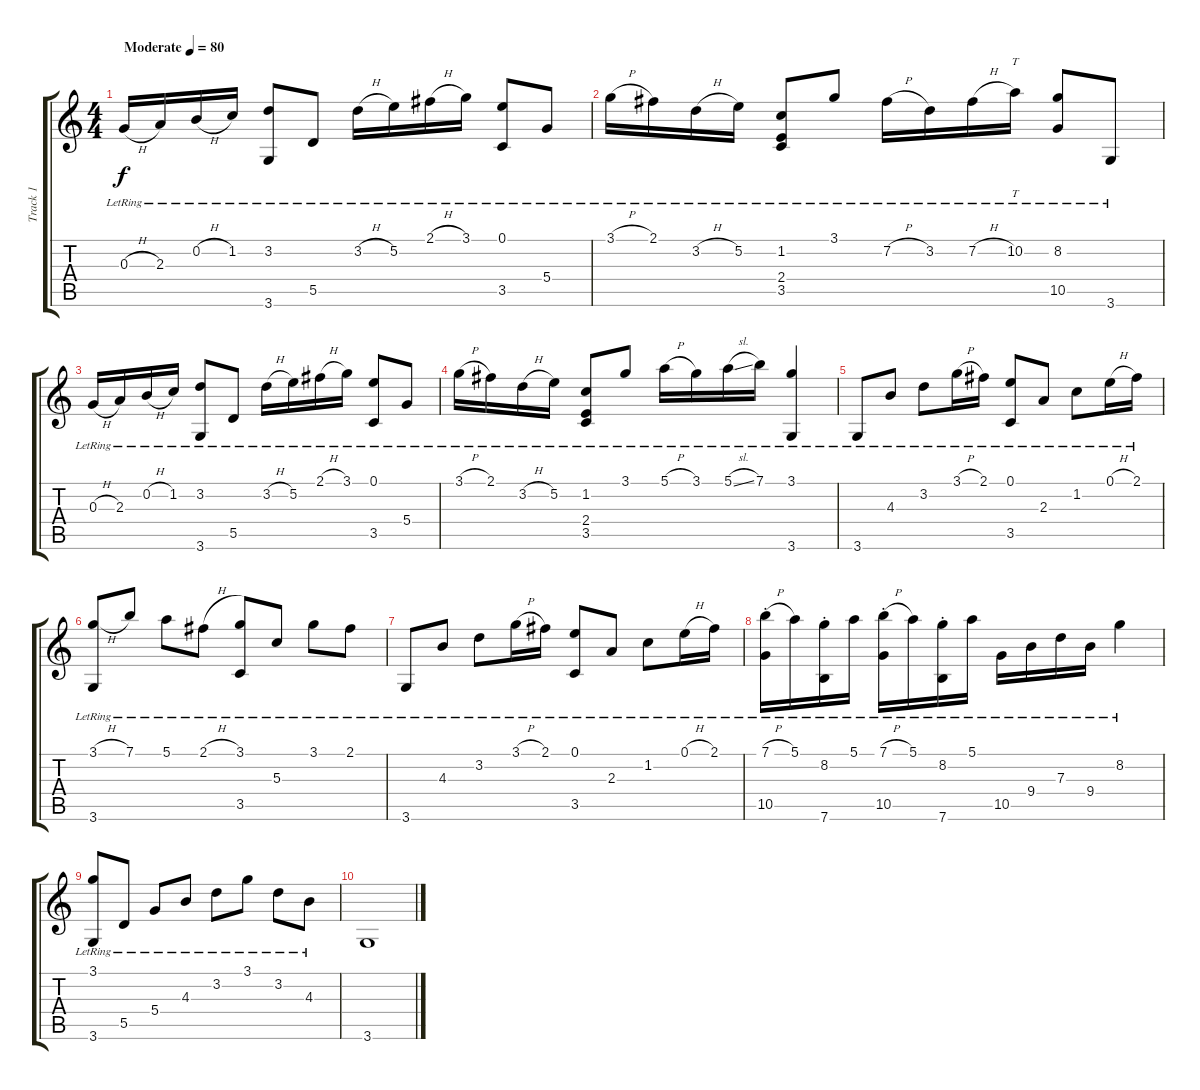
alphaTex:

\track ("Track 1" "Track 1") {instrument acousticguitarsteel}
\staff {score tabs}
\tuning (E4 B3 G3 D3 A2 E2) {hide}
\ts (4 4)
\tempo (80 "Moderate")
\clef g2
\ks c
0.3{h lr}.16{dy f instrument acousticguitarsteel} 2.3{lr}.16 0.2{h lr}.16 1.2{lr}.16 (3.2{lr} 3.6{lr}).8 5.5{lr}.8 3.2{h lr}.16 5.2{lr}.16 2.1{h lr}.16 3.1{lr}.16 (0.1{lr} 3.5{lr}).8 5.4{lr}.8 |
3.1{h lr}.16 2.1{lr}.16 3.2{h lr}.16 5.2{lr}.16 (1.2{lr} 2.4{lr} 3.5{lr}).8 3.1{lr}.8 7.2{h lr}.16 3.2{lr}.16 7.2{h lr}.16 10.2{lr}.16{tt} (8.2{lr} 10.5).8 3.6{lr}.8 |
0.3{h lr}.16 2.3{lr}.16 0.2{h lr}.16 1.2{lr}.16 (3.2{lr} 3.6{lr}).8 5.5{lr}.8 3.2{h lr}.16 5.2{lr}.16 2.1{h lr}.16 3.1{lr}.16 (0.1{lr} 3.5{lr}).8 5.4{lr}.8 |
3.1{h lr}.16 2.1{lr}.16 3.2{h lr}.16 5.2{lr}.16 (1.2{lr} 2.4{lr} 3.5{lr}).8 3.1{lr}.8 5.1{h lr}.16 3.1{lr}.16 5.1{sl lr}.16 7.1{lr}.16 (3.1{lr} 3.6{lr}).4 |
3.6{lr}.8 4.3{lr}.8 3.2{lr}.8 3.1{h lr}.16 2.1{lr}.16 (0.1{lr} 3.5{lr}).8 2.3{lr}.8 1.2{lr}.8 0.1{h lr}.16 2.1{lr}.16 |
(3.1{h lr} 3.6{lr}).8 7.1{lr}.8 5.1{lr}.8 2.1{h lr}.8 (3.1{lr} 3.5{lr}).8 5.3{lr}.8 3.1{lr}.8 2.1{lr}.8 |
3.6{lr}.8 4.3{lr}.8 3.2{lr}.8 3.1{h lr}.16 2.1{lr}.16 (0.1{lr} 3.5{lr}).8 2.3{lr}.8 1.2{lr}.8 0.1{h lr}.16 2.1{lr}.16 |
(7.1{h lr} 10.5{st}).16 5.1{lr}.16 (8.2{lr} 7.6{st}).16 5.1{lr}.16 (7.1{h lr} 10.5{st}).16 5.1{lr}.16 (8.2{lr} 7.6{st}).16 5.1{lr}.16 10.5{lr}.16 9.4{lr}.16 7.3{lr}.16 9.4{lr}.16 8.2{lr}.4 |
(3.1{lr} 3.6{lr}).8 5.5{lr}.8 5.4{lr}.8 4.3{lr}.8 3.2{lr}.8 3.1{lr}.8 3.2{lr}.8 4.3{lr}.8 |
3.6.1
